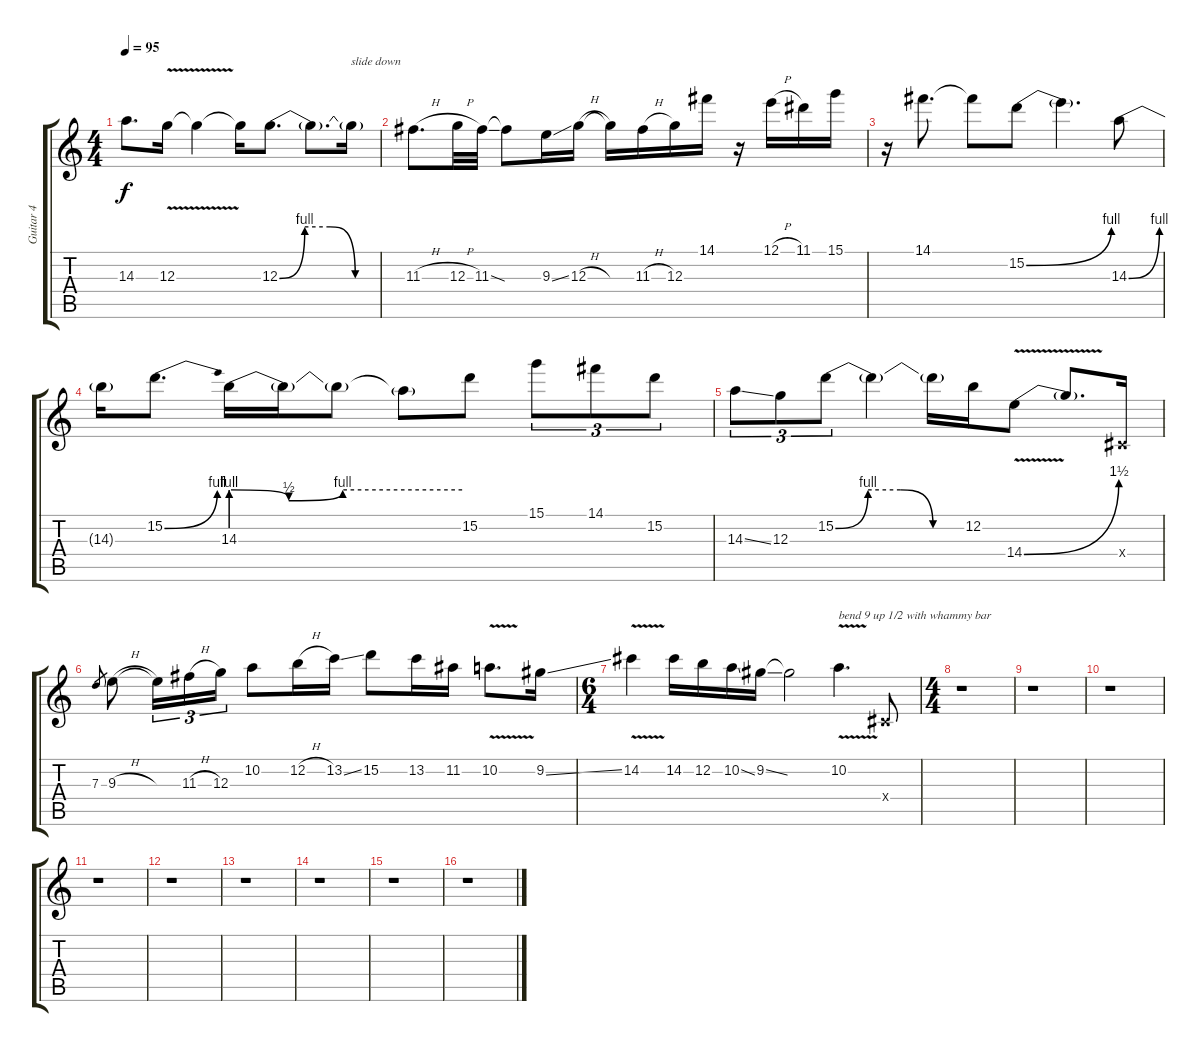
\track ("Guitar 4" "Guitar 4") {instrument distortionguitar}
\staff {score tabs}
\tuning (E4 B3 G3 D3 A2 E2) {hide}
\ts (4 4)
\tempo 95
\clef g2
\ks c
14.3{t}.8{d dy f} 12.3{v}.16 12.3{t}.4 12.3{t}.16 12.3{be (custom 0 0 15 4 30 4 45 0 60 0)}.8{d} 12.3{t}.8{d} 12.3{t}.16{txt "slide down"} |
11.3{h}.8{d} 12.3{h}.32 11.3{ss}.32 11.3{t}.8 9.3{ss}.16 12.3{h}.16 12.3{t}.16 11.3{h}.16 12.3.16 14.1.16 r.16 12.1{h}.16 11.1.16 15.1.16 |
r.16 14.1.8{d} 14.1{t}.8 15.2{be (bend 0 0 60 4)}.8 15.2{t}.4{d} 14.3{be (bend 0 0 60 4)}.8 |
14.3{t}.16 15.2{be (bend 0 0 60 4)}.8{d} 14.3{be (custom 0 4 15 2 29 4 60 4)}.16 14.3{t}.16 14.3{t}.8 14.3{t}.8 15.2.8 15.1.8{tu (3 2)} 14.1.8{tu (3 2)} 15.2.8{tu (3 2)} |
14.3{ss}.8{tu (3 2)} 12.3.8{tu (3 2)} 15.2{be (custom 0 0 15 4 30 4 45 0 60 0)}.8{tu (3 2)} 15.2{t}.4 15.2{t}.16 12.2.16 14.4{be (bend 0 0 60 6) v}.8 14.4{t}.8{d} -1.4{x}.16 |
7.3.8{gr} 9.3{h}.8 9.3{t}.16{tu (3 2)} 11.3{h}.16{tu (3 2)} 12.3.16{tu (3 2)} 10.2.8 12.2{h}.16 13.2{ss}.16 15.2.8 13.2.16 11.2.16 10.2{v}.8{d} 9.2{ss}.16 |
\ts (6 4)
14.2{v}.4 14.2.16 12.2.16 10.2{ss}.16 9.2{ss}.16 9.2{t}.2 10.2{v}.4{d txt "bend 9 up 1/2 with whammy bar"} -1.4{x}.8 |
\ts (4 4)
r.1 |
r.1 |
r.1 |
r.1 |
r.1 |
r.1 |
r.1 |
r.1 |
r.1
